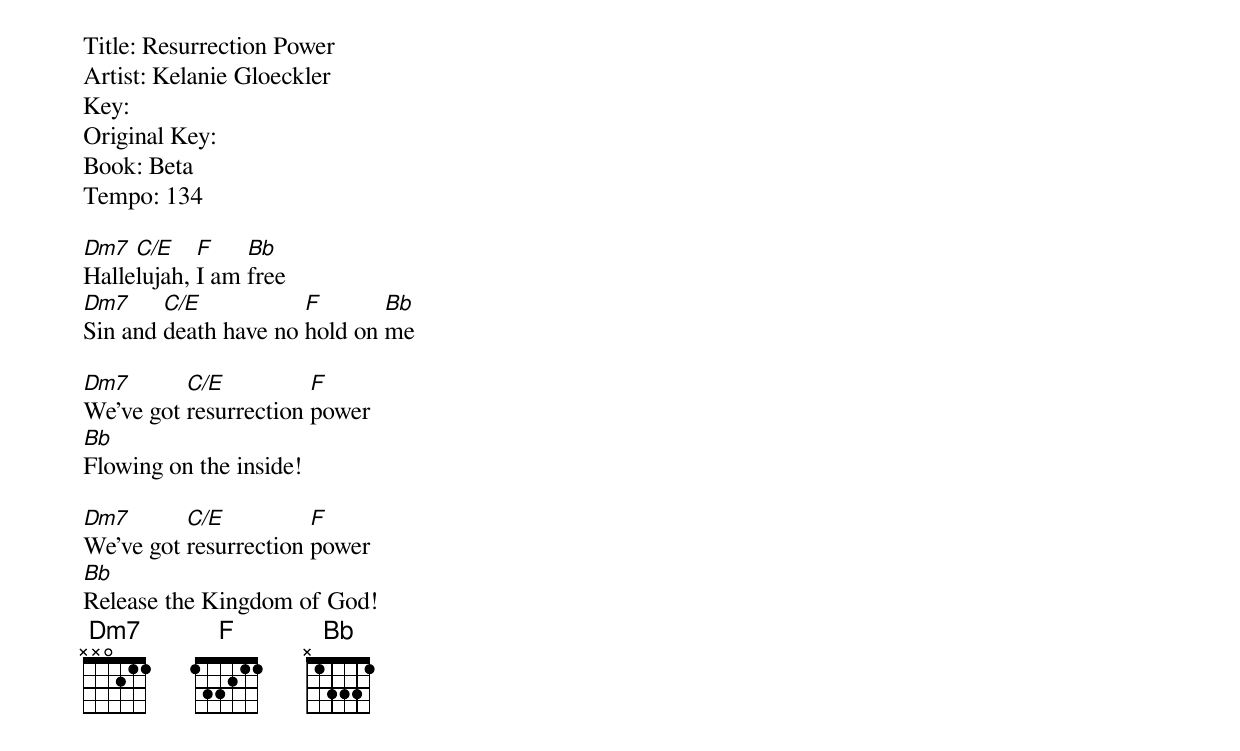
Title: Resurrection Power
Artist: Kelanie Gloeckler
Key: []
Original Key:
Book: Beta
Tempo: 134

[Dm7]Halle[C/E]lujah, [F]I am [Bb]free
[Dm7]Sin and [C/E]death have no [F]hold on [Bb]me

[Dm7]We’ve got [C/E]resurrection [F]power
[Bb]Flowing on the inside!

[Dm7]We’ve got [C/E]resurrection [F]power
[Bb]Release the Kingdom of God!
